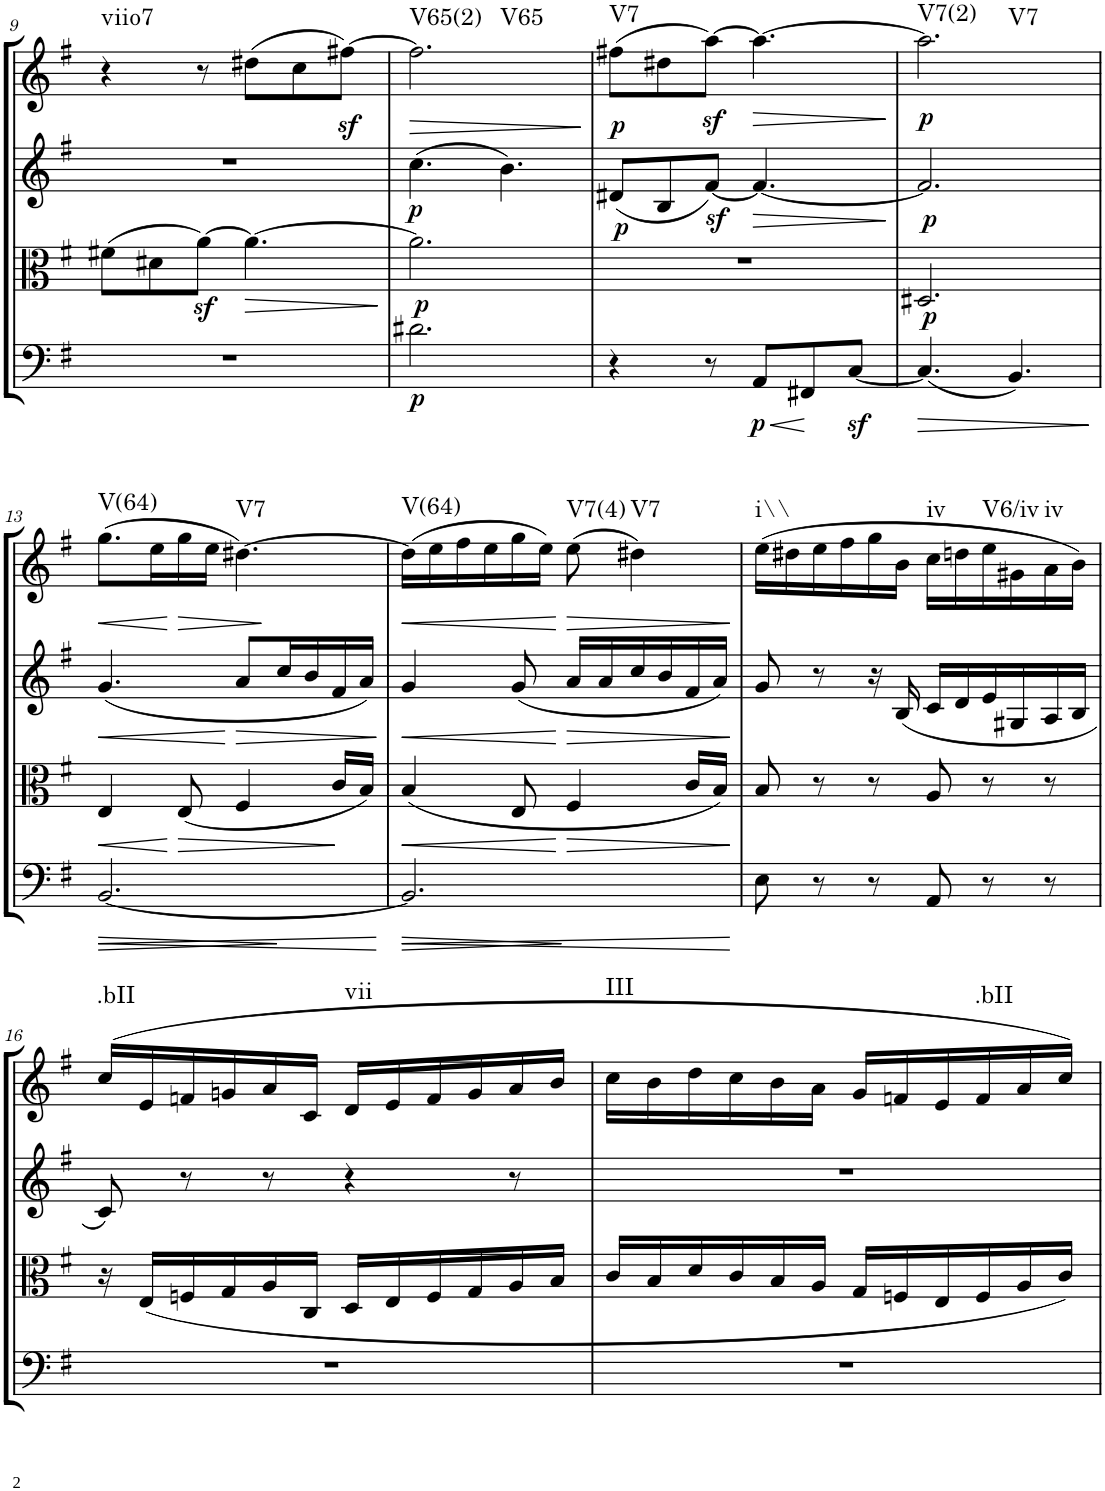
**kern	**dynam	**kern	**dynam	**kern	**dynam	**kern	**dynam	**harte
*part4	*part4	*part3	*part3	*part2	*part2	*part1	*part1	*part1
*staff4	*staff4	*staff3	*staff3	*staff2	*staff2	*staff1	*staff1	*
*I"Violoncello.	*	*I"Viola	*	*I"Violin II.	*	*I"Violin I.	*	*
*I'Vc	*	*I'Vla	*	*I'Vln	*	*I'Vln	*	*
!!LO:PB:g=z
*clefF4	*	*clefC3	*	*clefG2	*	*clefG2	*	*
*k[f#]	*	*k[f#]	*	*k[f#]	*	*k[f#]	*	*
*M6/8	*	*M6/8	*	*M6/8	*	*M6/8	*	*
=9	=9	=9	=9	=9	=9	=9	=9	=9
!	!	!	!	!	!	!	!	!LO:H:kt=viio7
2.r	.	(8f#X\L	.	2.r	.	4r	.	N
.	.	8d#X\	.	.	.	.	.	.
.	.	[8az<\J)	.	.	.	8r	.	.
!	!	!	!LO:HP:b	!	!	!	!	!
.	.	4.a\_	>	.	.	(8dd#X\L	.	.
.	.	.	.	.	.	8cc\	.	.
.	.	.	.	.	.	[8ff#Xz<\J)	.	.
.	.	.	]	.	.	.	.	.
=10	=10	=10	=10	=10	=10	=10	=10	=10
!	!LO:DY:b	!	!LO:DY:b	!	!LO:DY:b	!	!LO:HP:b	!LO:H:n=1:kt=V65(2)
!	!	!	!	!	!	!	!	!LO:H:n=2:kt=V65
2.d#X\	p	2.a\]	p	(4.cc\	p	2.ff#\]	>	N N
.	.	.	.	4.b\)	.	.	.	.
.	.	.	.	.	.	.	]	.
=11	=11	=11	=11	=11	=11	=11	=11	=11
!	!	!	!	!	!LO:DY:b	!	!LO:DY:b	!LO:H:kt=V7
4r	.	2.r	.	(8d#X/L	p	(8ff#X\L	p	N
.	.	.	.	8B/	.	8dd#X\	.	.
8r	.	.	.	[8f#z</J)	.	[8aaz<\J)	.	.
!	!LO:HP:b	!	!	!	!LO:HP:b	!	!LO:HP:b	!
!	!LO:DY:n=1:b	!	!	!	!	!	!	!
8AA/L	< p	.	.	4.f#/_	>	4.aa\_	>	.
8FF#X/	.	.	.	.	.	.	.	.
[8Cz</J	.	.	.	.	.	.	.	.
.	[	.	.	.	]	.	]	.
=12	=12	=12	=12	=12	=12	=12	=12	=12
!	!LO:HP:b	!	!LO:DY:b	!	!LO:DY:b	!	!LO:DY:b	!LO:H:n=1:kt=V7(2)
!	!	!	!	!	!	!	!	!LO:H:n=2:kt=V7
(4.C/]	>	2.D#X/	p	2.f#/]	p	2.aa\]	p	N N
4.BB/)	.	.	.	.	.	.	.	.
.	]	.	.	.	.	.	.	.
!!LO:LB:g=z
=13	=13	=13	=13	=13	=13	=13	=13	=13
!	!LO:HP:b	!	!	!	!	!	!	!
!	!LO:HP:n=1:b	!	!LO:HP:b	!	!LO:HP:b	!	!LO:HP:b	!LO:H:kt=V(64)
[2.BB/	> <	4E/	<	(4.g/	<	(8.gg\L	<	N
.	.	.	.	.	.	16ee\L	.	.
!	!	!	!LO:HP:n=1:b	!	!	!	!LO:HP:n=1:b	!
.	.	(8E/	[ >	.	.	16gg\	[ >	.
.	.	.	.	.	.	16ee\JJ	.	.
!	!	!	!	!	!LO:HP:n=1:b	!	!	!LO:H:kt=V7
.	.	4F#/	.	8a/L	[ >	[4.dd#X\)	.	N
.	.	.	.	16cc/L	.	.	.	.
.	.	.	.	16b/	.	.	.	.
.	.	16c/LL	.	16f#/	.	.	.	.
.	.	16B/JJ)	.	16a/JJ)	.	.	.	.
.	]	.	]	.	]	.	]	.
=14	=14	=14	=14	=14	=14	=14	=14	=14
!	!LO:HP:b	!	!	!	!	!	!	!
!	!LO:HP:n=1:b	!	!LO:HP:b	!	!LO:HP:b	!	!LO:HP:b	!LO:H:kt=V(64)
2.BB/]	> <	(4B/	<	4g/	<	(16dd#\LL]	<	N
.	.	.	.	.	.	16ee\	.	.
.	.	.	.	.	.	16ff#\	.	.
.	.	.	.	.	.	16ee\	.	.
.	.	8E/	.	(8g/	.	16gg\	.	.
.	.	.	.	.	.	16ee\JJ)	.	.
!	!	!	!LO:HP:n=1:b	!	!LO:HP:n=1:b	!	!LO:HP:n=1:b	!LO:H:kt=V7(4)
.	.	4F#/	[ >	16a/LL	[ >	(8ee\	[ >	N
.	.	.	.	16a/	.	.	.	.
!	!	!	!	!	!	!	!	!LO:H:kt=V7
.	.	.	.	16cc/	.	4dd#X\)	.	N
.	.	.	.	16b/	.	.	.	.
.	.	16c/LL	.	16f#/	.	.	.	.
.	.	16B/JJ)	.	16a/JJ)	.	.	.	.
.	[	.	]	.	]	.	]	.
=15	=15	=15	=15	=15	=15	=15	=15	=15
!	!	!	!	!	!	!	!	!LO:H:kt=i\\
8E\	.	8B/	.	8g/	.	(16ee\LL	.	N
.	.	.	.	.	.	16dd#X\	.	.
8r	]	8r	.	8r	.	16ee\	.	.
.	.	.	.	.	.	16ff#\	.	.
8r	[	8r	.	16r	.	16gg\	.	.
.	.	.	.	(16B/	.	16b\JJ	.	.
!	!	!	!	!	!	!	!	!LO:H:kt=iv
8AA/	.	8A/	.	16c/LL	.	16cc\LL	.	N
.	.	.	.	16d/	.	16ddn\	.	.
!	!	!	!	!	!	!	!	!LO:H:kt=V6/iv
8r	.	8r	.	16e/	.	16ee\	.	N
.	.	.	.	16G#X/	.	16g#X\	.	.
!	!	!	!	!	!	!	!	!LO:H:kt=iv
8r	.	8r	.	16A/	.	16a\	.	N
.	.	.	.	16B/JJ	.	16b\JJ)	.	.
!!LO:LB:g=z
=16	=16	=16	=16	=16	=16	=16	=16	=16
!	!	!	!	!	!	!	!	!LO:H:kt=.bII
2.r	.	16r	.	8c/)	.	(>16cc/LL	.	N
.	.	(16E/LL	.	.	.	16e/	.	.
.	.	16Fn/	.	8r	.	16fn/	.	.
.	.	16G/	.	.	.	16gn/	.	.
.	.	16A/	.	8r	.	16a/	.	.
.	.	16C/JJ	.	.	.	16c/JJ	.	.
!	!	!	!	!	!	!	!	!LO:H:kt=vii
.	.	16D/LL	.	4r	.	16d/LL	.	N
.	.	16E/	.	.	.	16e/	.	.
.	.	16F/	.	.	.	16f/	.	.
.	.	16G/	.	.	.	16g/	.	.
.	.	16A/	.	8r	.	16a/	.	.
.	.	16B/JJ	.	.	.	16b/JJ	.	.
=17	=17	=17	=17	=17	=17	=17	=17	=17
!	!	!	!	!	!	!	!	!LO:H:kt=III
2.r	.	16c/LL	.	2.r	.	16cc\LL	.	N
.	.	16B/	.	.	.	16b\	.	.
.	.	16d/	.	.	.	16dd\	.	.
.	.	16c/	.	.	.	16cc\	.	.
.	.	16B/	.	.	.	16b\	.	.
.	.	16A/JJ	.	.	.	16a\JJ	.	.
.	.	16G/LL	.	.	.	16g/LL	.	.
.	.	16Fn/	.	.	.	16fn/	.	.
.	.	16E/	.	.	.	16e/	.	.
!	!	!	!	!	!	!	!	!LO:H:kt=.bII
.	.	16F/	.	.	.	16f/	.	N
.	.	16A/	.	.	.	16a/	.	.
.	.	16c/JJ)	.	.	.	16cc/JJ)	.	.
=	=	=	=	=	=	=	=	=
*-	*-	*-	*-	*-	*-	*-	*-	*-
